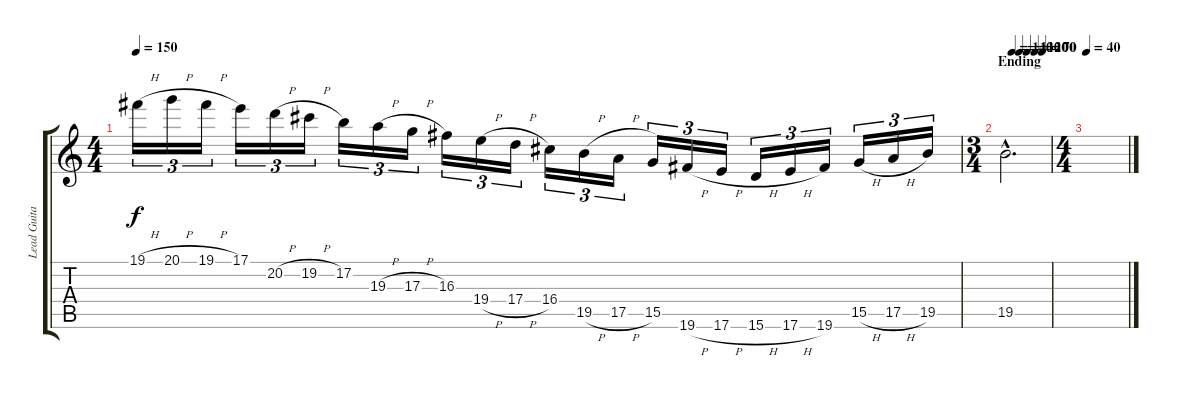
\track ("Lead Guitar" "Lead Guita") {instrument overdrivenguitar}
\staff {score tabs}
\tuning (B3 Gb3 D3 A2 E2 B1) {hide}
\ts (4 4)
\tempo 150
\clef g2
\ks c
19.1{h}.16{tu (3 2) dy f} 20.1{h}.16{tu (3 2)} 19.1{h}.16{tu (3 2)} 17.1.16{tu (3 2)} 20.2{h}.16{tu (3 2)} 19.2{h}.16{tu (3 2)} 17.2.16{tu (3 2)} 19.3{h}.16{tu (3 2)} 17.3{h}.16{tu (3 2)} 16.3.16{tu (3 2)} 19.4{h}.16{tu (3 2)} 17.4{h}.16{tu (3 2)} 16.4.16{tu (3 2)} 19.5{h}.16{tu (3 2)} 17.5{h}.16{tu (3 2)} 15.5.16{tu (3 2)} 19.6{h}.16{tu (3 2)} 17.6{h}.16{tu (3 2)} 15.6{h}.16{tu (3 2)} 17.6{h}.16{tu (3 2)} 19.6.16{tu (3 2)} 15.5{h}.16{tu (3 2)} 17.5{h}.16{tu (3 2)} 19.5.16{tu (3 2)} |
\ts (3 4)
\section ("" "Ending")
\tempo (140 0.16666666666666666)
\tempo (130 0.3333333333333333)
\tempo (120 0.5)
\tempo (100 0.6666666666666666)
\tempo (70 0.8333333333333334)
19.5{hac}.2{d} |
\ts (4 4)
\tempo 40
